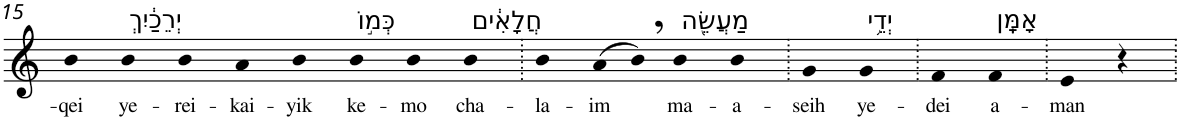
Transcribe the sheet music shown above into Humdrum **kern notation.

**kern	**text
*part1	*part1
*staff1	*staff1
*I"Piano	*
*I'Pno	*
!!LO:PB:g=z
*clefG2	*
*k[]	*
=15	=15
!	!LO:LY:b
4b	-qei
!LO:TX:a:t=יְרֵכַ֔יִךְ	!
!	!LO:LY:b
4b	ye-
!	!LO:LY:b
4b	-rei-
!	!LO:LY:b
4a	-kai-
!	!LO:LY:b
4b	-yik
!LO:TX:a:t=כְּמ֣וֹ	!
!	!LO:LY:b
4b	ke-
!	!LO:LY:b
4b	-mo
!LO:TX:a:t=חֲלָאִ֔ים	!
!	!LO:LY:b
4b	cha-
=16.	=16.
!	!LO:LY:b
4b	-la-
!	!LO:LY:b
(>8a	-im
8b,)	.
!LO:TX:a:t=מַעֲשֵׂ֖ה	!
!	!LO:LY:b
4b	ma-
!	!LO:LY:b
4b	-a-
=17.	=17.
!	!LO:LY:b
4g	-seih
!LO:TX:a:t=יְדֵ֥י	!
!	!LO:LY:b
4g	ye-
=18.	=18.
!	!LO:LY:b
4f	-dei
!LO:TX:a:t=אָמָּֽן	!
!	!LO:LY:b
4f	a-
=19.	=19.
!	!LO:LY:b
4e	-man
4r	.
=.	=.
*-	*-
